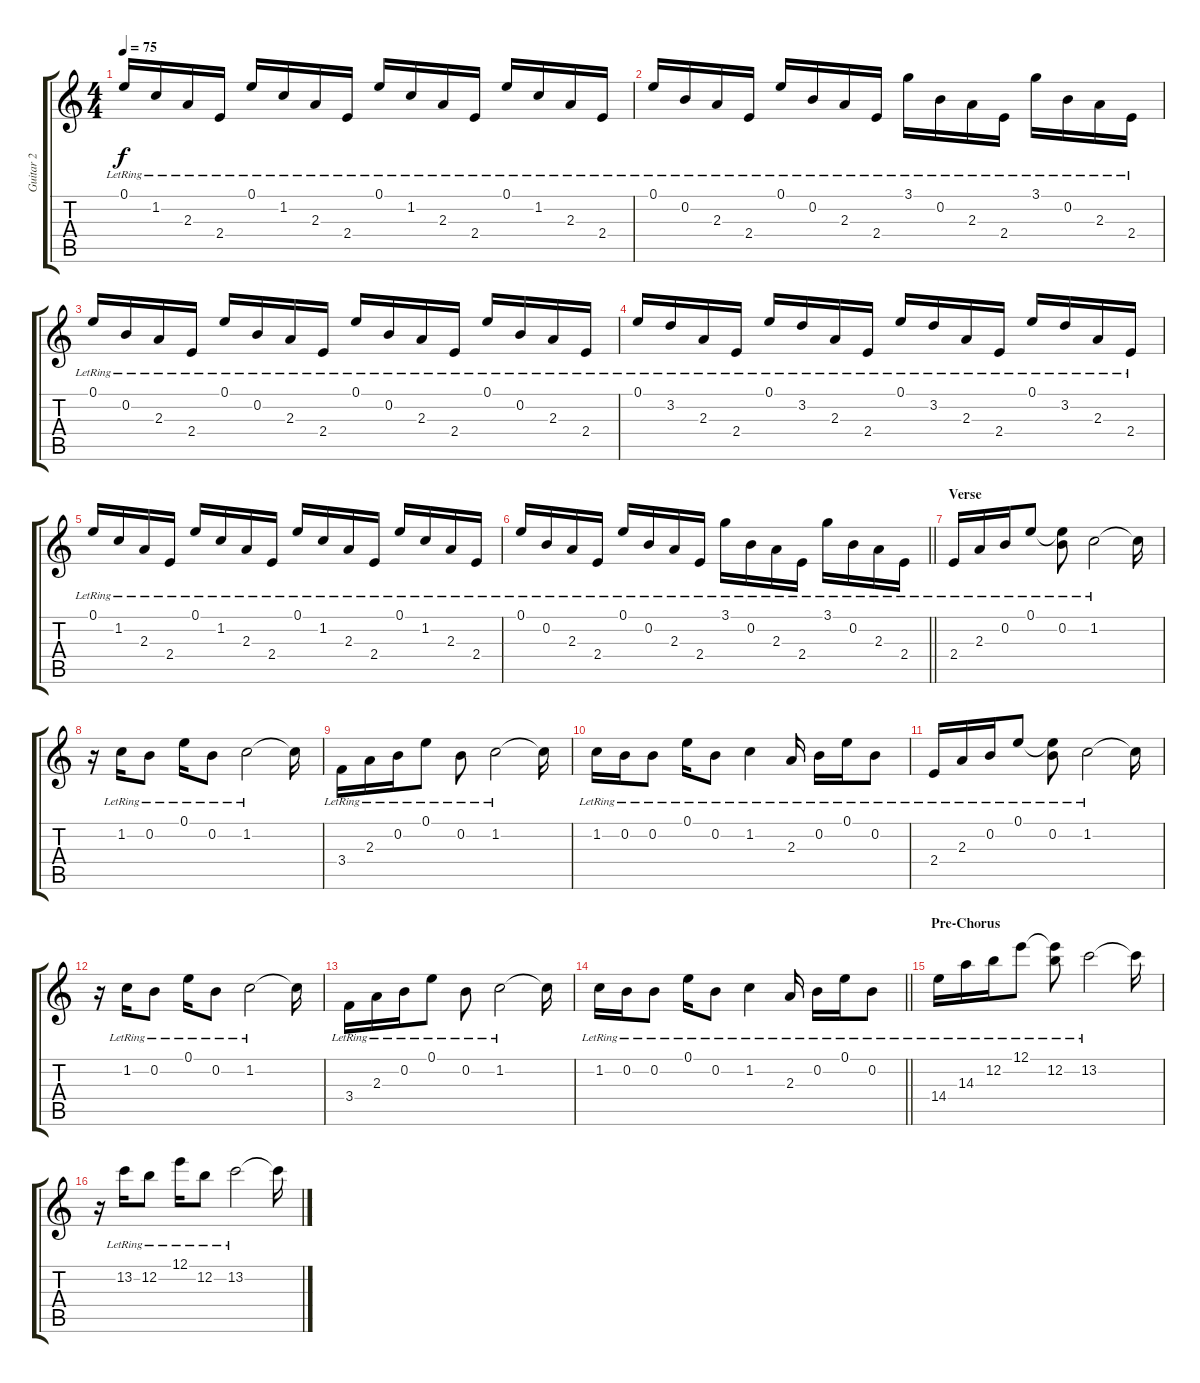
\track ("Guitar 2" "Guitar 2") {instrument electricguitarjazz}
\staff {score tabs}
\tuning (E4 B3 G3 D3 A2 E2) {hide}
\ts (4 4)
\tempo 75
\clef g2
\ks c
0.1{lr}.16{dy f} 1.2{lr}.16 2.3{lr}.16 2.4{lr}.16 0.1{lr}.16 1.2{lr}.16 2.3{lr}.16 2.4{lr}.16 0.1{lr}.16 1.2{lr}.16 2.3{lr}.16 2.4{lr}.16 0.1{lr}.16 1.2{lr}.16 2.3{lr}.16 2.4{lr}.16 |
0.1{lr}.16 0.2{lr}.16 2.3{lr}.16 2.4{lr}.16 0.1{lr}.16 0.2{lr}.16 2.3{lr}.16 2.4{lr}.16 3.1{lr}.16 0.2{lr}.16 2.3{lr}.16 2.4{lr}.16 3.1{lr}.16 0.2{lr}.16 2.3{lr}.16 2.4{lr}.16 |
0.1{lr}.16 0.2{lr}.16 2.3{lr}.16 2.4{lr}.16 0.1{lr}.16 0.2{lr}.16 2.3{lr}.16 2.4{lr}.16 0.1{lr}.16 0.2{lr}.16 2.3{lr}.16 2.4{lr}.16 0.1{lr}.16 0.2{lr}.16 2.3{lr}.16 2.4{lr}.16 |
0.1{lr}.16 3.2{lr}.16 2.3{lr}.16 2.4{lr}.16 0.1{lr}.16 3.2{lr}.16 2.3{lr}.16 2.4{lr}.16 0.1{lr}.16 3.2{lr}.16 2.3{lr}.16 2.4{lr}.16 0.1{lr}.16 3.2{lr}.16 2.3{lr}.16 2.4{lr}.16 |
0.1{lr}.16 1.2{lr}.16 2.3{lr}.16 2.4{lr}.16 0.1{lr}.16 1.2{lr}.16 2.3{lr}.16 2.4{lr}.16 0.1{lr}.16 1.2{lr}.16 2.3{lr}.16 2.4{lr}.16 0.1{lr}.16 1.2{lr}.16 2.3{lr}.16 2.4{lr}.16 |
\barLineRight lightlight
0.1{lr}.16 0.2{lr}.16 2.3{lr}.16 2.4{lr}.16 0.1{lr}.16 0.2{lr}.16 2.3{lr}.16 2.4{lr}.16 3.1{lr}.16 0.2{lr}.16 2.3{lr}.16 2.4{lr}.16 3.1{lr}.16 0.2{lr}.16 2.3{lr}.16 2.4{lr}.16 |
\section ("" "Verse")
2.4{lr}.16 2.3{lr}.16 0.2{lr}.16 0.1{lr}.8 (0.1{t} 0.2{lr}).8 1.2{lr}.2 1.2{t}.16 |
r.16 1.2{lr}.16 0.2{lr}.8 0.1{lr}.16 0.2{lr}.8 1.2{lr}.2 1.2{t}.16 |
3.4{lr}.16 2.3{lr}.16 0.2{lr}.16 0.1{lr}.8 0.2{lr}.8 1.2{lr}.2 1.2{t}.16 |
1.2{lr}.16 0.2{lr}.16 0.2{lr}.8 0.1{lr}.16 0.2{lr}.8 1.2{lr}.4 2.3{lr}.16 0.2{lr}.16 0.1{lr}.16 0.2{lr}.8 |
2.4{lr}.16 2.3{lr}.16 0.2{lr}.16 0.1{lr}.8 (0.1{t} 0.2{lr}).8 1.2{lr}.2 1.2{t}.16 |
r.16 1.2{lr}.16 0.2{lr}.8 0.1{lr}.16 0.2{lr}.8 1.2{lr}.2 1.2{t}.16 |
3.4{lr}.16 2.3{lr}.16 0.2{lr}.16 0.1{lr}.8 0.2{lr}.8 1.2{lr}.2 1.2{t}.16 |
\barLineRight lightlight
1.2{lr}.16 0.2{lr}.16 0.2{lr}.8 0.1{lr}.16 0.2{lr}.8 1.2{lr}.4 2.3{lr}.16 0.2{lr}.16 0.1{lr}.16 0.2{lr}.8 |
\section ("" "Pre-Chorus")
14.4{lr}.16 14.3{lr}.16 12.2{lr}.16 12.1{lr}.8 (12.1{t} 12.2{lr}).8 13.2{lr}.2 13.2{t}.16 |
r.16 13.2{lr}.16 12.2{lr}.8 12.1{lr}.16 12.2{lr}.8 13.2{lr}.2 13.2{t}.16
